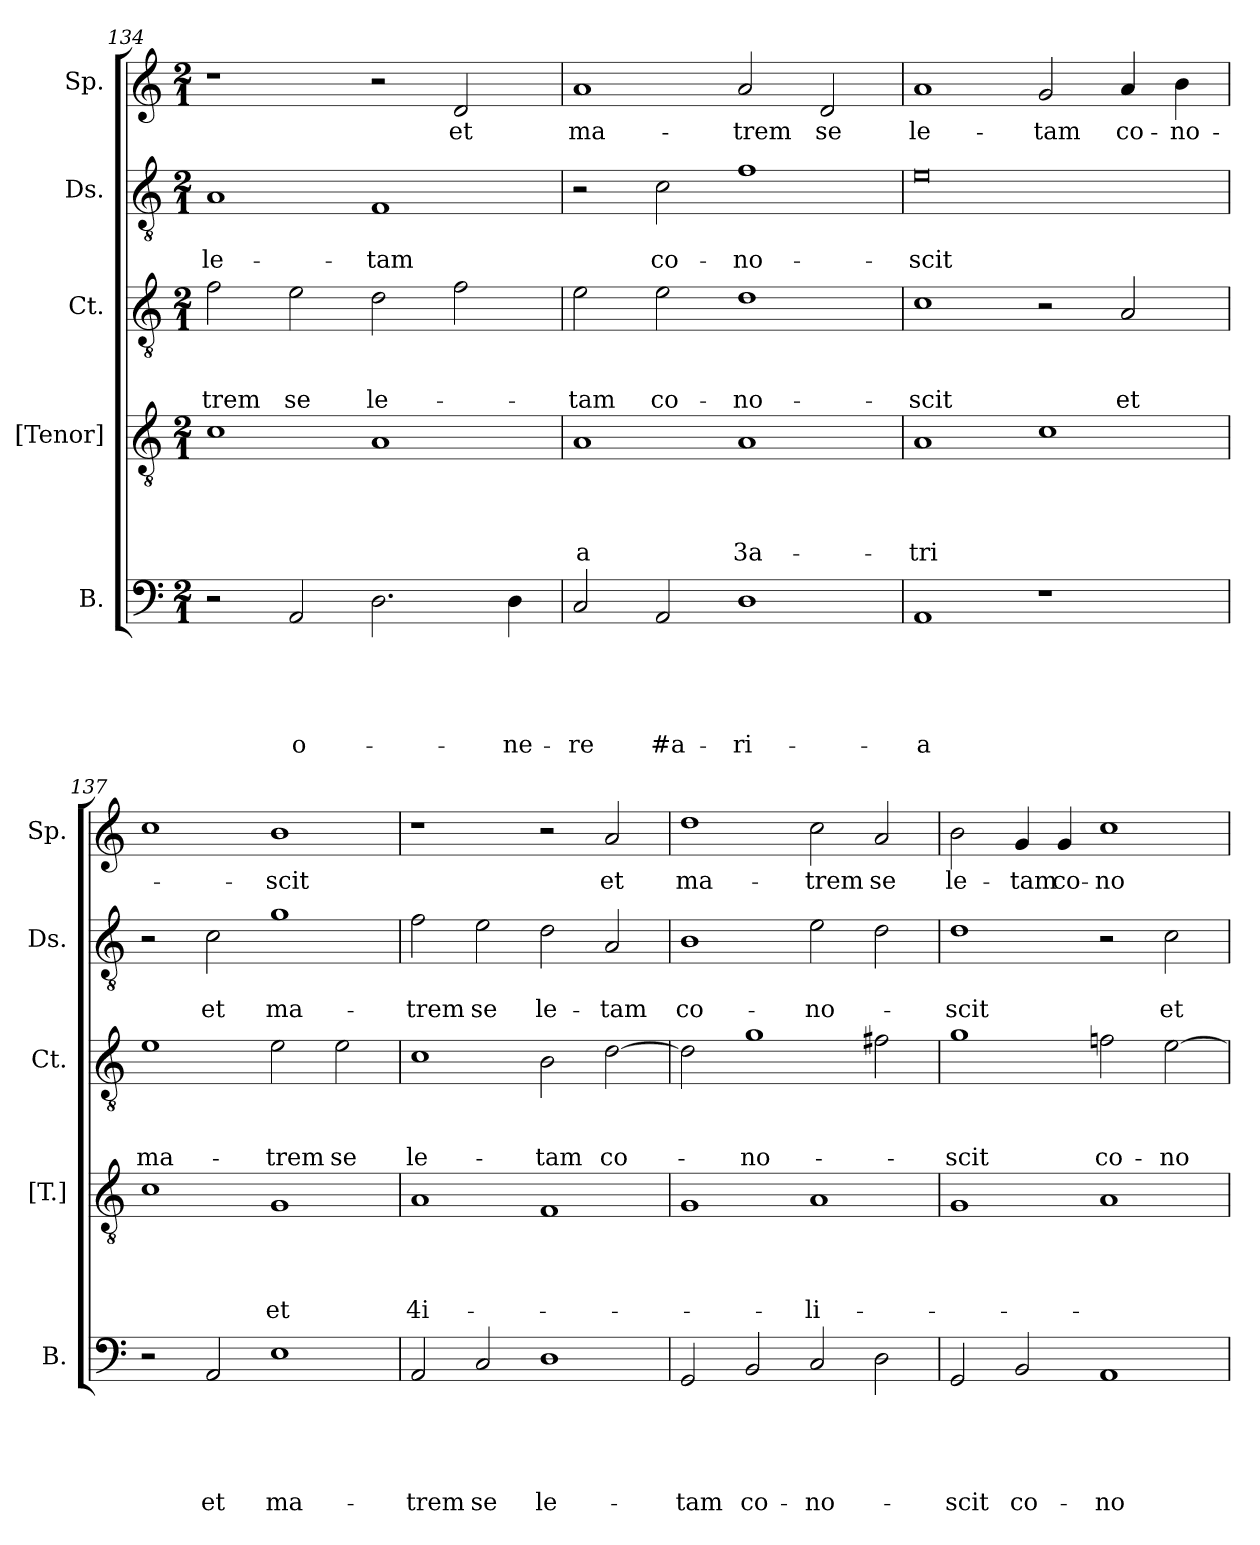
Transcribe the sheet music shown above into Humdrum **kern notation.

**kern	**text	**text	**text	**text	**text	**kern	**text	**text	**text	**text	**kern	**text	**text	**text	**kern	**text	**text	**kern	**text
*part5	*part5	*part5	*part5	*part5	*part5	*part4	*part4	*part4	*part4	*part4	*part3	*part3	*part3	*part3	*part2	*part2	*part2	*part1	*part1
*staff5	*staff5	*staff5	*staff5	*staff5	*staff5	*staff4	*staff4	*staff4	*staff4	*staff4	*staff3	*staff3	*staff3	*staff3	*staff2	*staff2	*staff2	*staff1	*staff1
*I"B.	*	*	*	*	*	*I"[Tenor]	*	*	*	*	*I"Ct.	*	*	*	*I"Ds.	*	*	*I"Sp.	*
*I'B.	*	*	*	*	*	*I'[T.]	*	*	*	*	*I'Ct.	*	*	*	*I'Ds.	*	*	*I'Sp.	*
*clefF4	*	*	*	*	*	*clefGv2	*	*	*	*	*clefGv2	*	*	*	*clefGv2	*	*	*clefG2	*
*k[]	*	*	*	*	*	*k[]	*	*	*	*	*k[]	*	*	*	*k[]	*	*	*k[]	*
*C:	*	*	*	*	*	*C:	*	*	*	*	*C:	*	*	*	*C:	*	*	*C:	*
*M2/1	*	*	*	*	*	*M2/1	*	*	*	*	*M2/1	*	*	*	*M2/1	*	*	*M2/1	*
=134	=134	=134	=134	=134	=134	=134	=134	=134	=134	=134	=134	=134	=134	=134	=134	=134	=134	=134	=134
!	!	!	!	!	!	!	!	!	!	!	!	!	!	!LO:LY:b	!	!	!LO:LY:b	!	!
2r	.	.	.	.	.	1c	.	.	.	.	2f\	.	.	-trem	1A	.	le-	1r	.
!	!	!	!	!	!LO:LY:b	!	!	!	!	!	!	!	!	!LO:LY:b	!	!	!	!	!
2AA/	.	.	.	.	o-	.	.	.	.	.	2e\	.	.	se	.	.	.	.	.
!	!	!	!	!	!	!	!	!	!	!	!	!	!	!LO:LY:b	!	!	!LO:LY:b	!	!
2.D\	.	.	.	.	.	1A	.	.	.	.	2d\	.	.	le-	1F	.	-tam	2r	.
!	!	!	!	!	!	!	!	!	!	!	!	!	!	!	!	!	!	!	!LO:LY:b
.	.	.	.	.	.	.	.	.	.	.	2f\	.	.	.	.	.	.	2d/	et
!	!	!	!	!	!LO:LY:b	!	!	!	!	!	!	!	!	!	!	!	!	!	!
4D\	.	.	.	.	-ne-	.	.	.	.	.	.	.	.	.	.	.	.	.	.
=135	=135	=135	=135	=135	=135	=135	=135	=135	=135	=135	=135	=135	=135	=135	=135	=135	=135	=135	=135
!	!	!	!	!	!LO:LY:b	!	!	!	!	!LO:LY:b	!	!	!	!LO:LY:b	!	!	!	!	!LO:LY:b
2C/	.	.	.	.	-re	1A	.	.	.	-a	2e\	.	.	-tam	2r	.	.	1a	ma-
!	!	!	!	!	!LO:LY:b	!	!	!	!	!	!	!	!	!LO:LY:b	!	!	!LO:LY:b	!	!
2AA/	.	.	.	.	#a-	.	.	.	.	.	2e\	.	.	co-	2c\	.	co-	.	.
!	!	!	!	!	!LO:LY:b	!	!	!	!	!LO:LY:b	!	!	!	!LO:LY:b	!	!	!LO:LY:b	!	!LO:LY:b
1D	.	.	.	.	-ri-	1A	.	.	.	3a-	1d	.	.	-no-	1f	.	-no-	2a/	-trem
!	!	!	!	!	!	!	!	!	!	!	!	!	!	!	!	!	!	!	!LO:LY:b
.	.	.	.	.	.	.	.	.	.	.	.	.	.	.	.	.	.	2d/	se
=136	=136	=136	=136	=136	=136	=136	=136	=136	=136	=136	=136	=136	=136	=136	=136	=136	=136	=136	=136
!	!	!	!	!	!LO:LY:b:rj	!	!	!	!	!LO:LY:b	!	!	!	!LO:LY:b	!	!	!LO:LY:b	!	!LO:LY:b
1AA	.	.	.	.	-a	1A	.	.	.	-tri	1c	.	.	-scit	0e	.	-scit	1a	le-
!	!	!	!	!	!	!	!	!	!	!	!	!	!	!	!	!	!	!	!LO:LY:b
1r	.	.	.	.	.	1c	.	.	.	.	2r	.	.	.	.	.	.	2g/	-tam
!	!	!	!	!	!	!	!	!	!	!	!	!	!	!LO:LY:b	!	!	!	!	!LO:LY:b
.	.	.	.	.	.	.	.	.	.	.	2A/	.	.	et	.	.	.	4a/	co-
!	!	!	!	!	!	!	!	!	!	!	!	!	!	!	!	!	!	!	!LO:LY:b
.	.	.	.	.	.	.	.	.	.	.	.	.	.	.	.	.	.	4b\	-no-
=137	=137	=137	=137	=137	=137	=137	=137	=137	=137	=137	=137	=137	=137	=137	=137	=137	=137	=137	=137
!	!	!	!	!	!	!	!	!	!	!	!	!	!	!LO:LY:b	!	!	!	!	!
2r	.	.	.	.	.	1c	.	.	.	.	1e	.	.	ma-	2r	.	.	1cc	.
!	!	!	!	!	!LO:LY:b	!	!	!	!	!	!	!	!	!	!	!	!LO:LY:b	!	!
2AA/	.	.	.	.	et	.	.	.	.	.	.	.	.	.	2c\	.	et	.	.
!	!	!	!	!	!LO:LY:b	!	!	!	!	!LO:LY:b	!	!	!	!LO:LY:b	!	!	!LO:LY:b	!	!LO:LY:b
1E	.	.	.	.	ma-	1G	.	.	.	et	2e\	.	.	-trem	1g	.	ma-	1b	-scit
!	!	!	!	!	!	!	!	!	!	!	!	!	!	!LO:LY:b	!	!	!	!	!
.	.	.	.	.	.	.	.	.	.	.	2e\	.	.	se	.	.	.	.	.
!!LO:PB:g=z
=138	=138	=138	=138	=138	=138	=138	=138	=138	=138	=138	=138	=138	=138	=138	=138	=138	=138	=138	=138
!	!	!	!	!	!LO:LY:b	!	!	!	!	!LO:LY:b	!	!	!	!LO:LY:b	!	!	!LO:LY:b	!	!
2AA/	.	.	.	.	-trem	1A	.	.	.	4i-	1c	.	.	le-	2f\	.	-trem	1r	.
!	!	!	!	!	!LO:LY:b	!	!	!	!	!	!	!	!	!	!	!	!LO:LY:b	!	!
2C/	.	.	.	.	se	.	.	.	.	.	.	.	.	.	2e\	.	se	.	.
!	!	!	!	!	!LO:LY:b	!	!	!	!	!	!	!	!	!LO:LY:b	!	!	!LO:LY:b	!	!
1D	.	.	.	.	le-	1F	.	.	.	.	2B\	.	.	-tam	2d\	.	le-	2r	.
!	!	!	!	!	!	!	!	!	!	!	!	!	!	!LO:LY:b	!	!	!LO:LY:b	!	!LO:LY:b
.	.	.	.	.	.	.	.	.	.	.	[>2d\	.	.	co-	2A/	.	-tam	2a/	et
=139	=139	=139	=139	=139	=139	=139	=139	=139	=139	=139	=139	=139	=139	=139	=139	=139	=139	=139	=139
!	!	!	!	!	!LO:LY:b	!	!	!	!	!	!	!	!	!	!	!	!LO:LY:b	!	!LO:LY:b
2GG/	.	.	.	.	-tam	1G	.	.	.	.	2d\]	.	.	.	1B	.	co-	1dd	ma-
!	!	!	!	!	!LO:LY:b	!	!	!	!	!	!	!	!	!LO:LY:b	!	!	!	!	!
2BB/	.	.	.	.	co-	.	.	.	.	.	1g	.	.	-no-	.	.	.	.	.
!	!	!	!	!	!LO:LY:b	!	!	!	!	!LO:LY:b	!	!	!	!	!	!	!LO:LY:b	!	!LO:LY:b
2C/	.	.	.	.	-no-	1A	.	.	.	-li-	.	.	.	.	2e\	.	-no-	2cc\	-trem
!	!	!	!	!	!	!	!	!	!	!	!	!	!	!	!	!	!	!	!LO:LY:b
2D\	.	.	.	.	.	.	.	.	.	.	2f#X\	.	.	.	2d\	.	.	2a/	se
=140	=140	=140	=140	=140	=140	=140	=140	=140	=140	=140	=140	=140	=140	=140	=140	=140	=140	=140	=140
!	!	!	!	!	!LO:LY:b	!	!	!	!	!	!	!	!	!LO:LY:b	!	!	!LO:LY:b	!	!LO:LY:b
2GG/	.	.	.	.	-scit	1G	.	.	.	.	1g	.	.	-scit	1d	.	-scit	2b\	le-
!	!	!	!	!	!LO:LY:b	!	!	!	!	!	!	!	!	!	!	!	!	!	!LO:LY:b
2BB/	.	.	.	.	co-	.	.	.	.	.	.	.	.	.	.	.	.	4g/	-tam
!	!	!	!	!	!	!	!	!	!	!	!	!	!	!	!	!	!	!	!LO:LY:b
.	.	.	.	.	.	.	.	.	.	.	.	.	.	.	.	.	.	4g/	co-
!	!	!	!	!	!LO:LY:b	!	!	!	!	!	!	!	!	!LO:LY:b	!	!	!	!	!LO:LY:b
1AA	.	.	.	.	-no-	1A	.	.	.	.	2fn\	.	.	co-	2r	.	.	1cc	-no-
!	!	!	!	!	!	!	!	!	!	!	!	!	!	!LO:LY:b	!	!	!LO:LY:b	!	!
.	.	.	.	.	.	.	.	.	.	.	[>2e\	.	.	-no-	2c\	.	et	.	.
=	=	=	=	=	=	=	=	=	=	=	=	=	=	=	=	=	=	=	=
*-	*-	*-	*-	*-	*-	*-	*-	*-	*-	*-	*-	*-	*-	*-	*-	*-	*-	*-	*-
